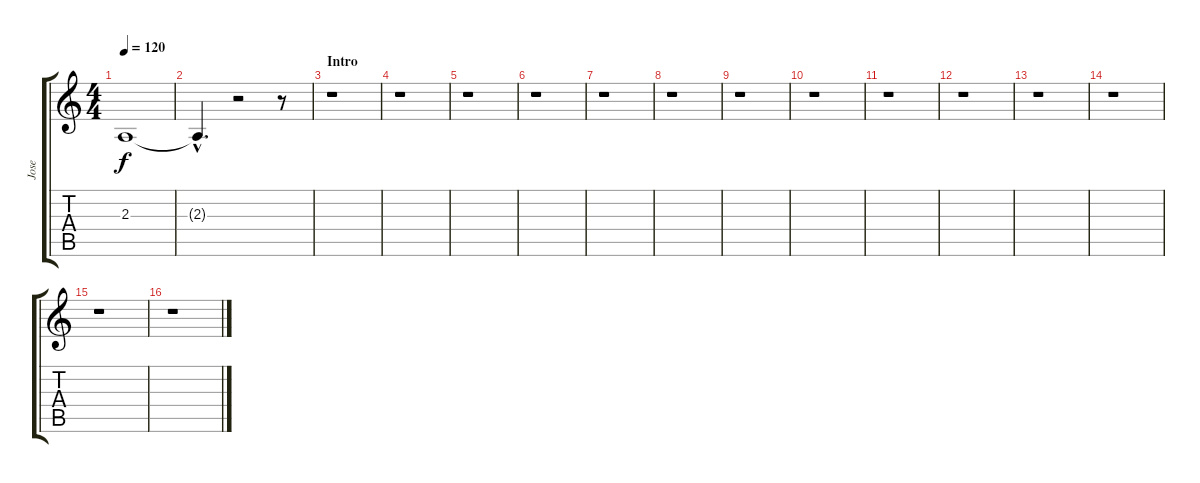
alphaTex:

\track ("Jose" "Jose") {instrument altosax}
\staff {score tabs}
\tuning (E4 B3 G3 D3 A2 E2) {hide}
\ts (4 4)
\tempo 120
\clef g2
\ks c
2.3.1{dy f} |
2.3{hac t}.4{d} r.2 r.8 |
\section ("" "Intro")
r.1 |
r.1 |
r.1 |
r.1 |
r.1 |
r.1 |
r.1 |
r.1 |
r.1 |
r.1 |
r.1 |
r.1 |
r.1 |
r.1
